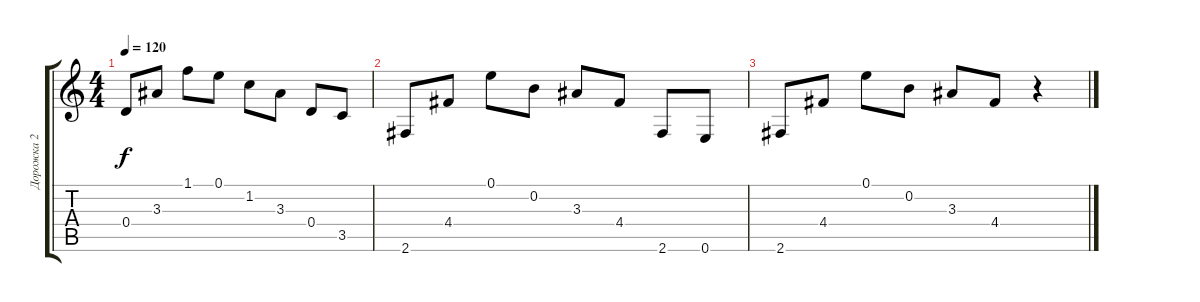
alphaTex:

\track ("Дорожка 2" "Дорожка 2") {instrument acousticguitarnylon bank 19}
\staff {score tabs}
\tuning (E4 B3 G3 D3 A2 E2) {hide}
\ts (4 4)
\tempo 120
\clef g2
\ks c
0.4.8{dy f} 3.3.8 1.1.8 0.1.8 1.2.8 3.3.8 0.4.8 3.5.8 |
2.6.8 4.4.8 0.1.8 0.2.8 3.3.8 4.4.8 2.6.8 0.6.8 |
2.6.8 4.4.8 0.1.8 0.2.8 3.3.8 4.4.8 r.4
